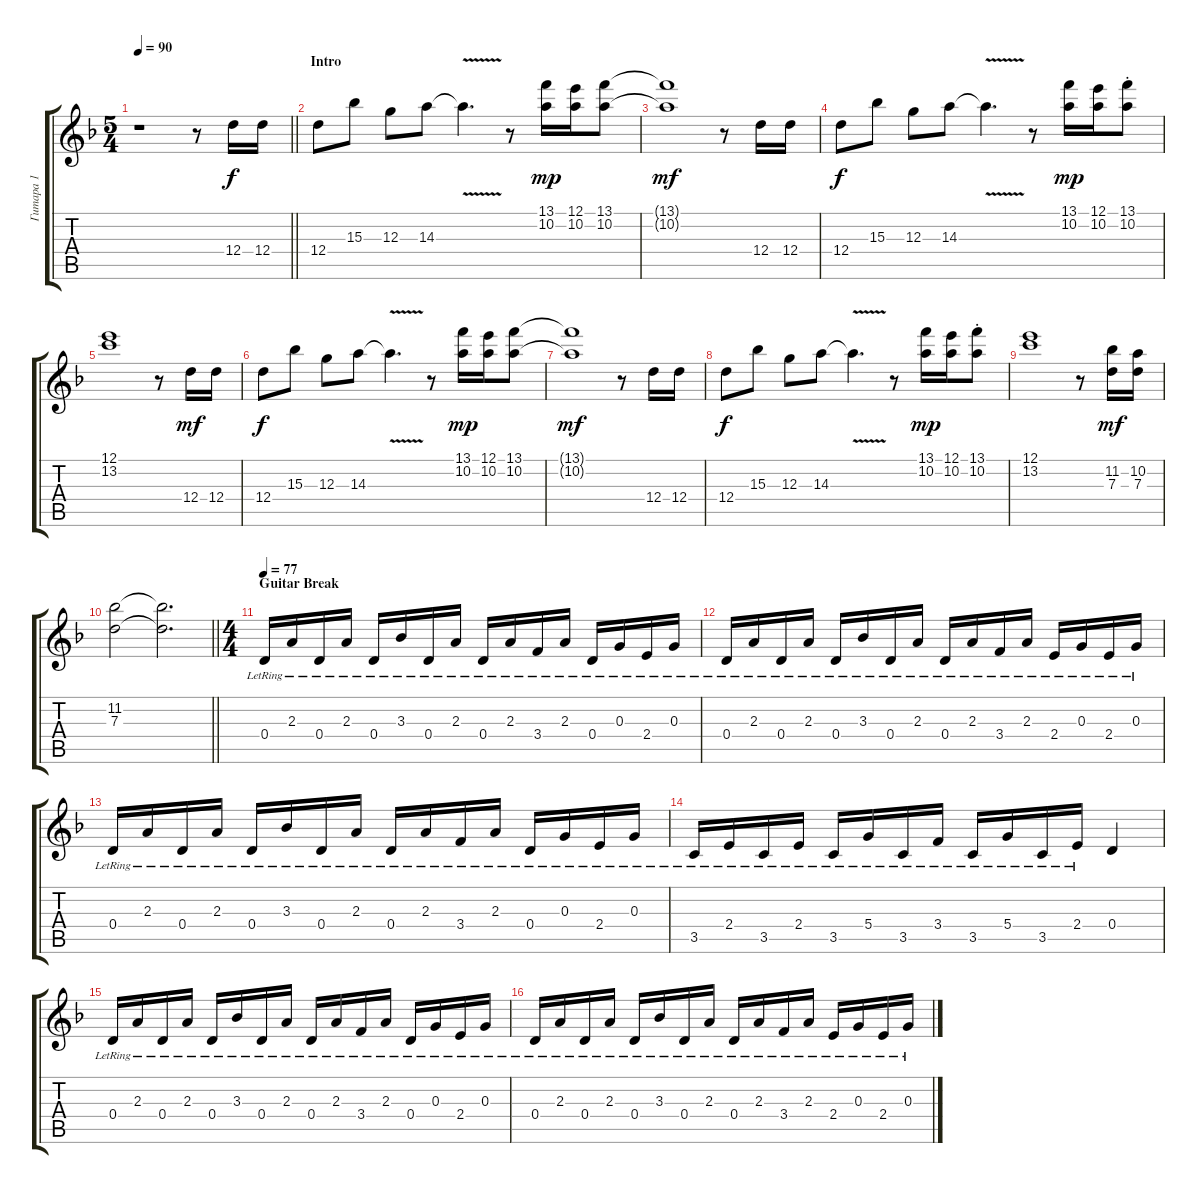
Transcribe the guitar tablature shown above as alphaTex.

\track ("Гитара 1" "Гитара 1") {instrument distortionguitar}
\staff {score tabs}
\tuning (E4 B3 G3 D3 A2 E2) {hide}
\ts (5 4)
\tempo 90
\clef g2
\barLineRight lightlight
\ks dminor
r.1{dy f instrument distortionguitar} r.8 12.4.16 12.4.16 |
\section ("" "Intro")
12.4.8 15.3.8 12.3.8 14.3.8 14.3{v t}.4{d} r.8 (13.1 10.2).16{dy mp} (12.1 10.2).16 (13.1 10.2).8 |
(13.1{t} 10.2{t}).1{dy mf} r.8 12.4.16 12.4.16 |
12.4.8{dy f} 15.3.8 12.3.8 14.3.8 14.3{v t}.4{d} r.8 (13.1 10.2).16{dy mp} (12.1 10.2).16 (13.1{st} 10.2{st}).8 |
(12.1 13.2).1 r.8 12.4.16{dy mf} 12.4.16 |
12.4.8{dy f} 15.3.8 12.3.8 14.3.8 14.3{v t}.4{d} r.8 (13.1 10.2).16{dy mp} (12.1 10.2).16 (13.1 10.2).8 |
(13.1{t} 10.2{t}).1{dy mf} r.8 12.4.16 12.4.16 |
12.4.8{dy f} 15.3.8 12.3.8 14.3.8 14.3{v t}.4{d} r.8 (13.1 10.2).16{dy mp} (12.1 10.2).16 (13.1{st} 10.2{st}).8 |
(12.1 13.2).1 r.8 (11.2 7.3).16{dy mf} (10.2 7.3).16 |
\barLineRight lightlight
(11.2 7.3).2 (11.2{t} 7.3{t}).2{d} |
\ts (4 4)
\section ("" "Guitar Break")
\tempo 77
0.4{lr}.16{instrument electricguitarclean} 2.3{lr}.16 0.4{lr}.16 2.3{lr}.16 0.4{lr}.16 3.3{lr}.16 0.4{lr}.16 2.3{lr}.16 0.4{lr}.16 2.3{lr}.16 3.4{lr}.16 2.3{lr}.16 0.4{lr}.16 0.3{lr}.16 2.4{lr}.16 0.3{lr}.16 |
0.4{lr}.16 2.3{lr}.16 0.4{lr}.16 2.3{lr}.16 0.4{lr}.16 3.3{lr}.16 0.4{lr}.16 2.3{lr}.16 0.4{lr}.16 2.3{lr}.16 3.4{lr}.16 2.3{lr}.16 2.4{lr}.16 0.3{lr}.16 2.4{lr}.16 0.3{lr}.16 |
0.4{lr}.16 2.3{lr}.16 0.4{lr}.16 2.3{lr}.16 0.4{lr}.16 3.3{lr}.16 0.4{lr}.16 2.3{lr}.16 0.4{lr}.16 2.3{lr}.16 3.4{lr}.16 2.3{lr}.16 0.4{lr}.16 0.3{lr}.16 2.4{lr}.16 0.3{lr}.16 |
3.5{lr}.16 2.4{lr}.16 3.5{lr}.16 2.4{lr}.16 3.5{lr}.16 5.4{lr}.16 3.5{lr}.16 3.4{lr}.16 3.5{lr}.16 5.4{lr}.16 3.5{lr}.16 2.4{lr}.16 0.4.4 |
0.4{lr}.16 2.3{lr}.16 0.4{lr}.16 2.3{lr}.16 0.4{lr}.16 3.3{lr}.16 0.4{lr}.16 2.3{lr}.16 0.4{lr}.16 2.3{lr}.16 3.4{lr}.16 2.3{lr}.16 0.4{lr}.16 0.3{lr}.16 2.4{lr}.16 0.3{lr}.16 |
0.4{lr}.16 2.3{lr}.16 0.4{lr}.16 2.3{lr}.16 0.4{lr}.16 3.3{lr}.16 0.4{lr}.16 2.3{lr}.16 0.4{lr}.16 2.3{lr}.16 3.4{lr}.16 2.3{lr}.16 2.4{lr}.16 0.3{lr}.16 2.4{lr}.16 0.3{lr}.16
